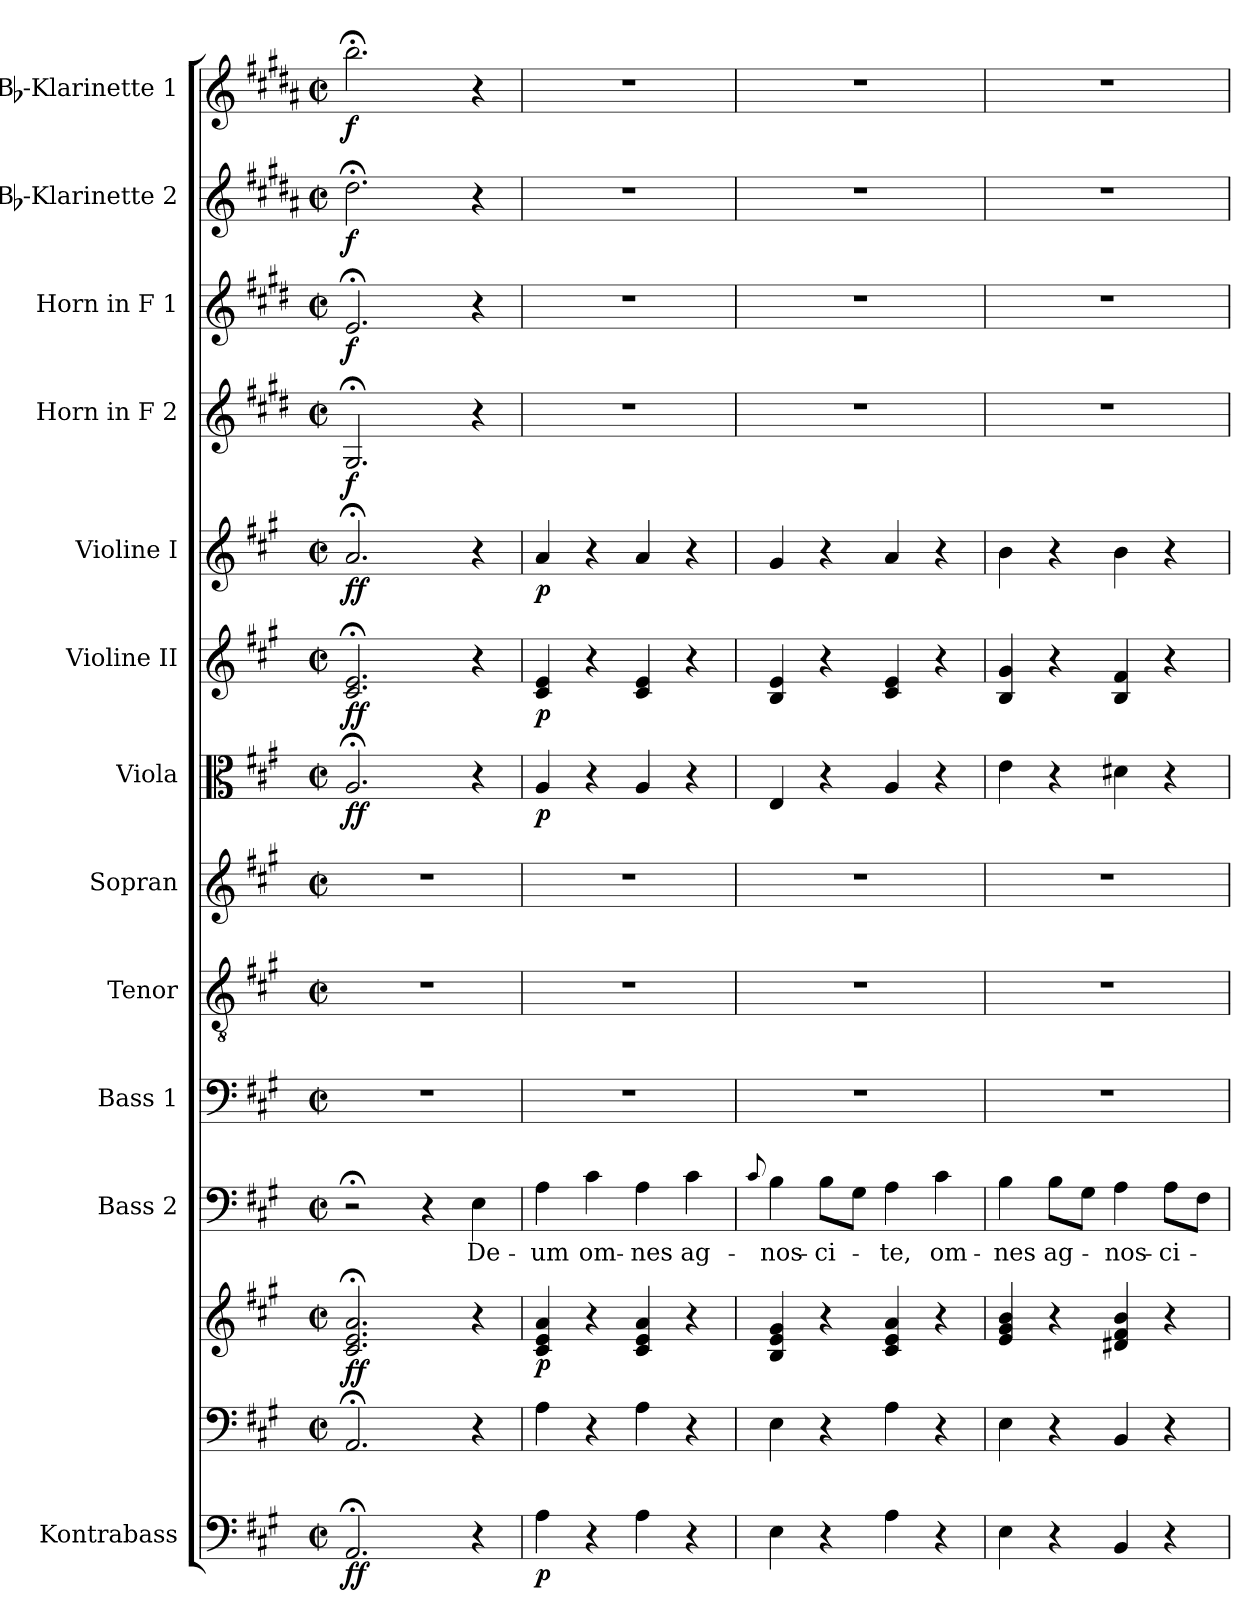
**kern	**dynam	**kern	**kern	**dynam	**kern	**text	**kern	**kern	**kern	**kern	**dynam	**kern	**dynam	**kern	**dynam	**kern	**dynam	**kern	**dynam	**kern	**dynam	**kern	**dynam
*part13	*part13	*part12	*part12	*part12	*part11	*part11	*part10	*part9	*part8	*part7	*part7	*part6	*part6	*part5	*part5	*part4	*part4	*part3	*part3	*part2	*part2	*part1	*part1
*staff14	*staff14	*staff13	*staff12	*staff12/13	*staff11	*staff11	*staff10	*staff9	*staff8	*staff7	*staff7	*staff6	*staff6	*staff5	*staff5	*staff4	*staff4	*staff3	*staff3	*staff2	*staff2	*staff1	*staff1
*I"Kontrabass	*	*	*	*	*I"Bass 2	*	*I"Bass 1	*I"Tenor	*I"Sopran	*I"Viola	*	*I"Violine II	*	*I"Violine I	*	*I"Horn in F 2	*	*I"Horn in F 1	*	*I"Bb-Klarinette 2	*	*I"Bb-Klarinette 1	*
*I'Kb.	*	*	*	*	*I'B. 2	*	*I'B. 1	*I'T.	*I'S.	*I'Vla.	*	*I'Vl. II	*	*I'Vl. I	*	*	*	*	*	*I'Bb Kl. 2	*	*I'Bb Kl. 1	*
*clefF4	*	*clefF4	*clefG2	*	*clefF4	*	*clefF4	*clefGv2	*clefG2	*clefC3	*	*clefG2	*	*clefG2	*	*clefG2	*	*clefG2	*	*clefG2	*	*clefG2	*
*ITrd7c12	*	*	*	*	*	*	*	*	*	*	*	*	*	*	*	*ITrd4c7	*	*ITrd4c7	*	*ITrd1c2	*	*ITrd1c2	*
*k[f#c#g#]	*	*k[f#c#g#]	*k[f#c#g#]	*	*k[f#c#g#]	*	*k[f#c#g#]	*k[f#c#g#]	*k[f#c#g#]	*k[f#c#g#]	*	*k[f#c#g#]	*	*k[f#c#g#]	*	*k[f#c#g#]	*	*k[f#c#g#]	*	*k[f#c#g#]	*	*k[f#c#g#]	*
*A:	*	*A:	*A:	*	*A:	*	*A:	*A:	*A:	*A:	*	*A:	*	*A:	*	*A:	*	*A:	*	*A:	*	*A:	*
*M2/2	*	*M2/2	*M2/2	*	*M2/2	*	*M2/2	*M2/2	*M2/2	*M2/2	*	*M2/2	*	*M2/2	*	*M2/2	*	*M2/2	*	*M2/2	*	*M2/2	*
*met(c|)	*	*met(c|)	*met(c|)	*	*met(c|)	*	*met(c|)	*met(c|)	*met(c|)	*met(c|)	*	*met(c|)	*	*met(c|)	*	*met(c|)	*	*met(c|)	*	*met(c|)	*	*met(c|)	*
=1	=1	=1	=1	=1	=1	=1	=1	=1	=1	=1	=1	=1	=1	=1	=1	=1	=1	=1	=1	=1	=1	=1	=1
!	!LO:DY:b	!	!	!LO:DY:b	!	!	!	!	!	!	!LO:DY:b	!	!LO:DY:b	!	!LO:DY:b	!	!LO:DY:b	!	!LO:DY:b	!	!LO:DY:b	!	!LO:DY:b
2.AAA;</	ff	2.AA;</	2.c#/;< 2.e/;< 2.a/;<	ff	2r;<	.	1r	1r	1r	2.A;</	ff	2.c#/;< 2.e/;<	ff	2.a;</	ff	2.C#;</	f	2.A;</	f	2.cc#;<\	f	2.aa;<\	f
.	.	.	.	.	4r	.	.	.	.	.	.	.	.	.	.	.	.	.	.	.	.	.	.
!	!	!	!	!	!	!LO:LY:b	!	!	!	!	!	!	!	!	!	!	!	!	!	!	!	!	!
4r	.	4r	4r	.	4E\	De-	.	.	.	4r	.	4r	.	4r	.	4r	.	4r	.	4r	.	4r	.
=2	=2	=2	=2	=2	=2	=2	=2	=2	=2	=2	=2	=2	=2	=2	=2	=2	=2	=2	=2	=2	=2	=2	=2
!	!LO:DY:b	!	!	!LO:DY:b	!	!LO:LY:b	!	!	!	!	!LO:DY:b	!	!LO:DY:b	!	!LO:DY:b	!	!	!	!	!	!	!	!
4AA\	p	4A\	4c#/ 4e/ 4a/	p	4A\	-um	1r	1r	1r	4A/	p	4c#/ 4e/	p	4a/	p	1r	.	1r	.	1r	.	1r	.
!	!	!	!	!	!	!LO:LY:b	!	!	!	!	!	!	!	!	!	!	!	!	!	!	!	!	!
4r	.	4r	4r	.	4c#\	om-	.	.	.	4r	.	4r	.	4r	.	.	.	.	.	.	.	.	.
!	!	!	!	!	!	!LO:LY:b	!	!	!	!	!	!	!	!	!	!	!	!	!	!	!	!	!
4AA\	.	4A\	4c#/ 4e/ 4a/	.	4A\	-nes	.	.	.	4A/	.	4c#/ 4e/	.	4a/	.	.	.	.	.	.	.	.	.
!	!	!	!	!	!	!LO:LY:b	!	!	!	!	!	!	!	!	!	!	!	!	!	!	!	!	!
4r	.	4r	4r	.	4c#\	ag-	.	.	.	4r	.	4r	.	4r	.	.	.	.	.	.	.	.	.
=3	=3	=3	=3	=3	=3	=3	=3	=3	=3	=3	=3	=3	=3	=3	=3	=3	=3	=3	=3	=3	=3	=3	=3
.	.	.	.	.	8qqc#/	.	.	.	.	.	.	.	.	.	.	.	.	.	.	.	.	.	.
!	!	!	!	!	!	!LO:LY:b	!	!	!	!	!	!	!	!	!	!	!	!	!	!	!	!	!
4EE\	.	4E\	4B/ 4e/ 4g#/	.	4B\	-nos-	1r	1r	1r	4E/	.	4B/ 4e/	.	4g#/	.	1r	.	1r	.	1r	.	1r	.
!	!	!	!	!	!	!LO:LY:b	!	!	!	!	!	!	!	!	!	!	!	!	!	!	!	!	!
4r	.	4r	4r	.	8B\L	-ci-	.	.	.	4r	.	4r	.	4r	.	.	.	.	.	.	.	.	.
.	.	.	.	.	8G#\J	.	.	.	.	.	.	.	.	.	.	.	.	.	.	.	.	.	.
!	!	!	!	!	!	!LO:LY:b	!	!	!	!	!	!	!	!	!	!	!	!	!	!	!	!	!
4AA\	.	4A\	4c#/ 4e/ 4a/	.	4A\	-te,	.	.	.	4A/	.	4c#/ 4e/	.	4a/	.	.	.	.	.	.	.	.	.
!	!	!	!	!	!	!LO:LY:b	!	!	!	!	!	!	!	!	!	!	!	!	!	!	!	!	!
4r	.	4r	4r	.	4c#\	om-	.	.	.	4r	.	4r	.	4r	.	.	.	.	.	.	.	.	.
=4	=4	=4	=4	=4	=4	=4	=4	=4	=4	=4	=4	=4	=4	=4	=4	=4	=4	=4	=4	=4	=4	=4	=4
!	!	!	!	!	!	!LO:LY:b	!	!	!	!	!	!	!	!	!	!	!	!	!	!	!	!	!
4EE\	.	4E\	4e/ 4g#/ 4b/	.	4B\	-nes	1r	1r	1r	4e\	.	4B/ 4g#/	.	4b\	.	1r	.	1r	.	1r	.	1r	.
!	!	!	!	!	!	!LO:LY:b	!	!	!	!	!	!	!	!	!	!	!	!	!	!	!	!	!
4r	.	4r	4r	.	8B\L	ag-	.	.	.	4r	.	4r	.	4r	.	.	.	.	.	.	.	.	.
.	.	.	.	.	8G#\J	.	.	.	.	.	.	.	.	.	.	.	.	.	.	.	.	.	.
!	!	!	!	!	!	!LO:LY:b	!	!	!	!	!	!	!	!	!	!	!	!	!	!	!	!	!
4BBB/	.	4BB/	4d#X/ 4f#/ 4b/	.	4A\	-nos-	.	.	.	4d#X\	.	4B/ 4f#/	.	4b\	.	.	.	.	.	.	.	.	.
!	!	!	!	!	!	!LO:LY:b	!	!	!	!	!	!	!	!	!	!	!	!	!	!	!	!	!
4r	.	4r	4r	.	8A\L	-ci-	.	.	.	4r	.	4r	.	4r	.	.	.	.	.	.	.	.	.
.	.	.	.	.	8F#\J	.	.	.	.	.	.	.	.	.	.	.	.	.	.	.	.	.	.
=	=	=	=	=	=	=	=	=	=	=	=	=	=	=	=	=	=	=	=	=	=	=	=
*-	*-	*-	*-	*-	*-	*-	*-	*-	*-	*-	*-	*-	*-	*-	*-	*-	*-	*-	*-	*-	*-	*-	*-
